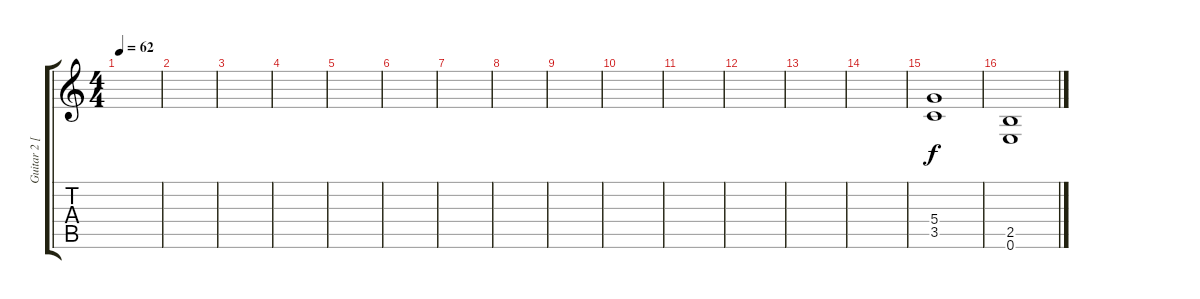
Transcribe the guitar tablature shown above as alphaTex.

\track ("Guitar 2 [Dave]" "Guitar 2 [") {instrument distortionguitar}
\staff {score tabs}
\tuning (E4 B3 G3 D3 A2 E2) {hide}
\ts (4 4)
\tempo 62
\clef g2
\ks c
|
|
|
|
|
|
|
|
|
|
|
|
|
|
(5.4 3.5).1 |
(2.5 0.6).1
